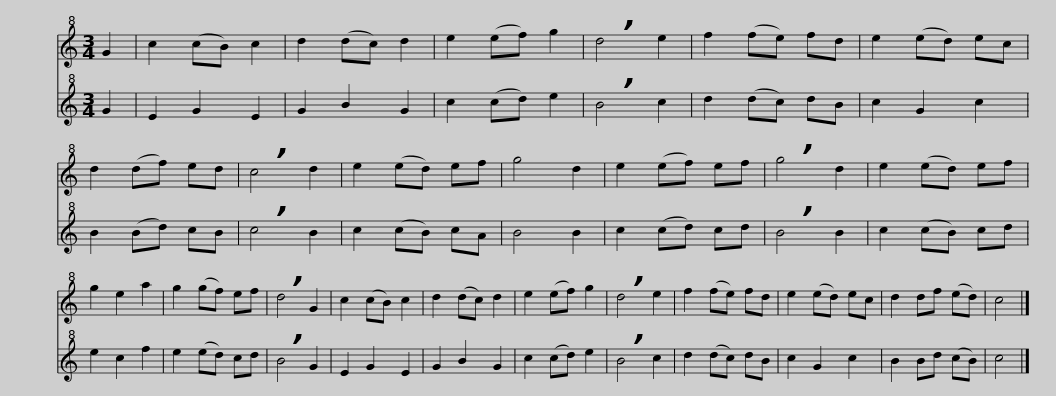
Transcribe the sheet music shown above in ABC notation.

X:1
%%score 1 2
L:1/8
M:3/4
I:linebreak $
K:C
V:1 treble+8
V:2 treble+8
V:1
 G2 | c2 (cB) c2 | d2 (dc) d2 | e2 (ef) g2 | !breath!d4 e2 | %5
 f2 (fe) fd | e2 (ed) ec | d2 (df) ed | !breath!c4 d2 |$ e2 (ed) ef | %10
 g4 d2 | e2 (ef) ef | !breath!g4 d2 | e2 (ed) ef | g2 e2 a2 | %15
 g2 (gf) ef | !breath!d4 G2 |$ c2 (cB) c2 | d2 (dc) d2 | e2 (ef) g2 | %20
 !breath!d4 e2 | f2 (fe) fd | e2 (ed) ec | d2 df (ed) | c4 |] %25
V:2
 G2 | E2 G2 E2 | G2 B2 G2 | c2 (cd) e2 | !breath!B4 c2 | %5
 d2 (dc) dB | c2 G2 c2 | B2 (Bd) cB | !breath!c4 B2 |$ c2 (cB) cA | %10
 B4 B2 | c2 (cd) cd | !breath!B4 B2 | c2 (cB) cd | e2 c2 f2 | %15
 e2 (ed) cd | !breath!B4 G2 |$ E2 G2 E2 | G2 B2 G2 | c2 (cd) e2 | %20
 !breath!B4 c2 | d2 (dc) dB | c2 G2 c2 | B2 Bd (cB) | c4 |] %25
